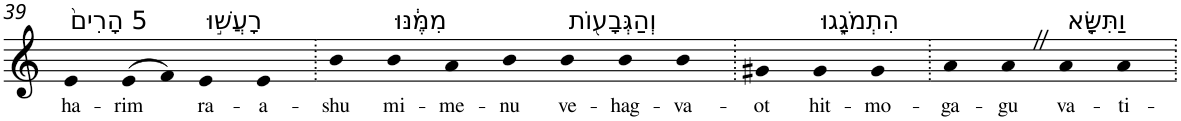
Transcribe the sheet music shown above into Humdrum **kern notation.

**kern	**text
*part1	*part1
*staff1	*staff1
*I"Piano	*
*I'Pno	*
!!LO:PB:g=z
*clefG2	*
*k[]	*
=39	=39
!LO:TX:a:t=5 הָרִים֙	!
!	!LO:LY:b
4e	ha-
!	!LO:LY:b
(>8e	-rim
8f)	.
!LO:TX:a:t=רָעֲשׁ֣וּ	!
!	!LO:LY:b
4e	ra-
!	!LO:LY:b
4e	-a-
=40.	=40.
!	!LO:LY:b
4b	-shu
!LO:TX:a:t=מִמֶּ֔נּוּ	!
!	!LO:LY:b
4b	mi-
!	!LO:LY:b
4a	-me-
!	!LO:LY:b
4b	-nu
!LO:TX:a:t=וְהַגְּבָע֖וֹת	!
!	!LO:LY:b
4b	ve-
!	!LO:LY:b
4b	-hag-
!	!LO:LY:b
4b	-va-
=41.	=41.
!	!LO:LY:b
4g#X	-ot
!LO:TX:a:t=הִתְמֹגָ֑גוּ	!
!	!LO:LY:b
4g#	hit-
!	!LO:LY:b
4g#	-mo-
=42.	=42.
!	!LO:LY:b
4a	-ga-
!	!LO:LY:b
4aZ	-gu
!LO:TX:a:t=וַתִּשָּׂ֤א	!
!	!LO:LY:b
4a	va-
!	!LO:LY:b
4a	-ti-
=.	=.
*-	*-
